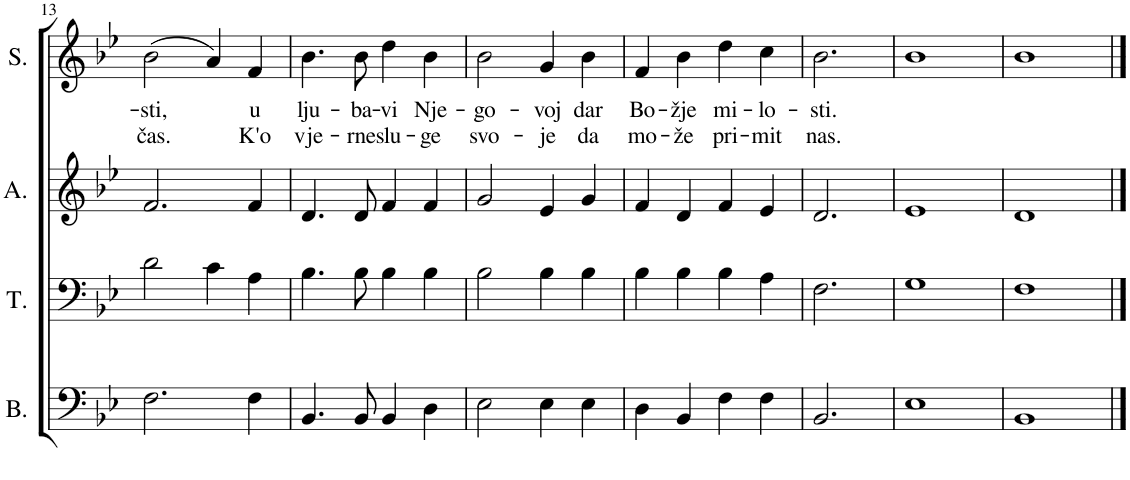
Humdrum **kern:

**kern	**kern	**kern	**kern	**text	**text
*part4	*part3	*part2	*part1	*part1	*part1
*staff4	*staff3	*staff2	*staff1	*staff1	*staff1
*I"Bass	*I"Tenor	*I"Alto	*I"Soprano	*	*
*I'B.	*I'T.	*I'A.	*I'S.	*	*
!!LO:PB:g=z
*clefF4	*clefF4	*clefG2	*clefG2	*	*
*k[b-e-]	*k[b-e-]	*k[b-e-]	*k[b-e-]	*	*
*M4/4	*M4/4	*M4/4	*M4/4	*	*
*met(c)	*met(c)	*met(c)	*met(c)	*	*
=13	=13	=13	=13	=13	=13
!	!	!	!	!LO:LY:b	!LO:LY:b
2.F\	2d\	2.f/	(2b-\	-sti,	čas.
.	4c\	.	4a/)	.	.
!	!	!	!	!LO:LY:b	!LO:LY:b
4F\	4A\	4f/	4f/	u	K'o
=14	=14	=14	=14	=14	=14
!	!	!	!	!LO:LY:b	!LO:LY:b
4.BB-/	4.B-\	4.d/	4.b-\	lju-	vje-
!	!	!	!	!LO:LY:b	!LO:LY:b
8BB-/	8B-\	8d/	8b-\	-ba-	-rne
!	!	!	!	!LO:LY:b	!LO:LY:b
4BB-/	4B-\	4f/	4dd\	-vi	slu-
!	!	!	!	!LO:LY:b	!LO:LY:b
4D\	4B-\	4f/	4b-\	Nje-	-ge
=15	=15	=15	=15	=15	=15
!	!	!	!	!LO:LY:b	!LO:LY:b
2E-\	2B-\	2g/	2b-\	-go-	svo-
!	!	!	!	!LO:LY:b	!LO:LY:b
4E-\	4B-\	4e-/	4g/	-voj	-je
!	!	!	!	!LO:LY:b	!LO:LY:b
4E-\	4B-\	4g/	4b-\	dar	da
=16	=16	=16	=16	=16	=16
!	!	!	!	!LO:LY:b	!LO:LY:b
4D\	4B-\	4f/	4f/	Bo-	mo-
!	!	!	!	!LO:LY:b	!LO:LY:b
4BB-/	4B-\	4d/	4b-\	-žje	-že
!	!	!	!	!LO:LY:b	!LO:LY:b
4F\	4B-\	4f/	4dd\	mi-	pri-
!	!	!	!	!LO:LY:b	!LO:LY:b
4F\	4A\	4e-/	4cc\	-lo-	-mit
=17	=17	=17	=17	=17	=17
!	!	!	!	!LO:LY:b	!LO:LY:b
2.BB-/	2.F\	2.d/	2.b-\	-sti.	nas.
=18	=18	=18	=18	=18	=18
1E-	1G	1e-	1b-	.	.
=19	=19	=19	=19	=19	=19
1BB-	1F	1d	1b-	.	.
==	==	==	==	==	==
*-	*-	*-	*-	*-	*-
